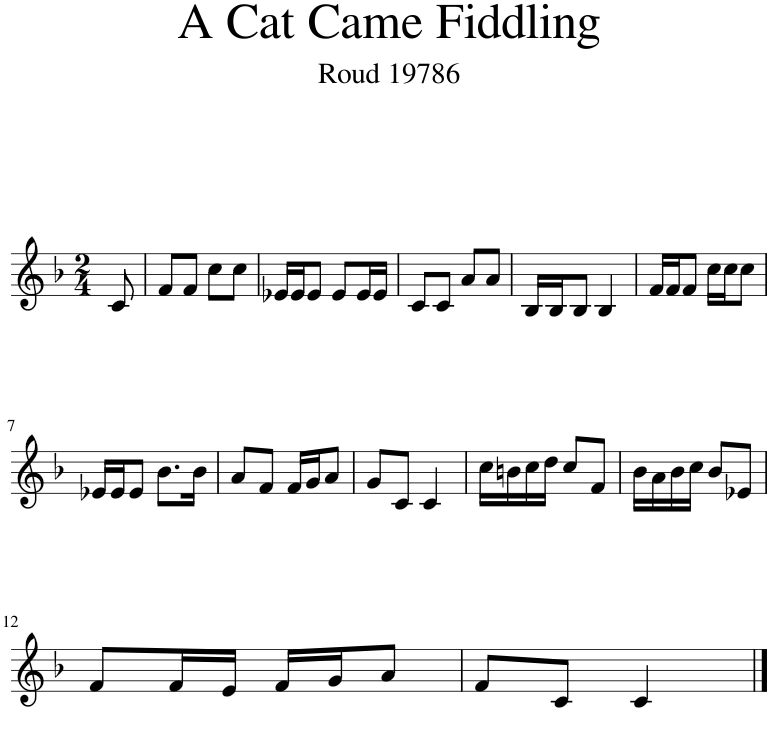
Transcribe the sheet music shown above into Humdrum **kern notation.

**kern
*part1
*staff1
*I"Piano
*I'Pno.
*clefG2
*k[b-]
*M2/4
=1
8c/
=2
8f/L
8f/J
8cc\L
8cc\J
=3
16e-X/LL
16e-/J
8e-/J
8e-/L
16e-/L
16e-/JJ
=4
8c/L
8c/J
8a/L
8a/J
=5
16B-/LL
16B-/J
8B-/J
4B-/
=6
16f/LL
16f/J
8f/J
16cc\LL
16cc\J
8cc\J
!!LO:LB:g=z
=7
16e-X/LL
16e-/J
8e-/J
8.b-\L
16b-\Jk
=8
8a/L
8f/J
16f/LL
16g/J
8a/J
=9
8g/L
8c/J
4c/
=10
16cc\LL
16bn\
16cc\
16dd\JJ
8cc/L
8f/J
=11
16b-\LL
16a\
16b-\
16cc\JJ
8b-/L
8e-X/J
!!LO:LB:g=z
=12
8f/L
16f/L
16e/JJ
16f/LL
16g/J
8a/J
=13
8f/L
8c/J
4c/
==
*-
